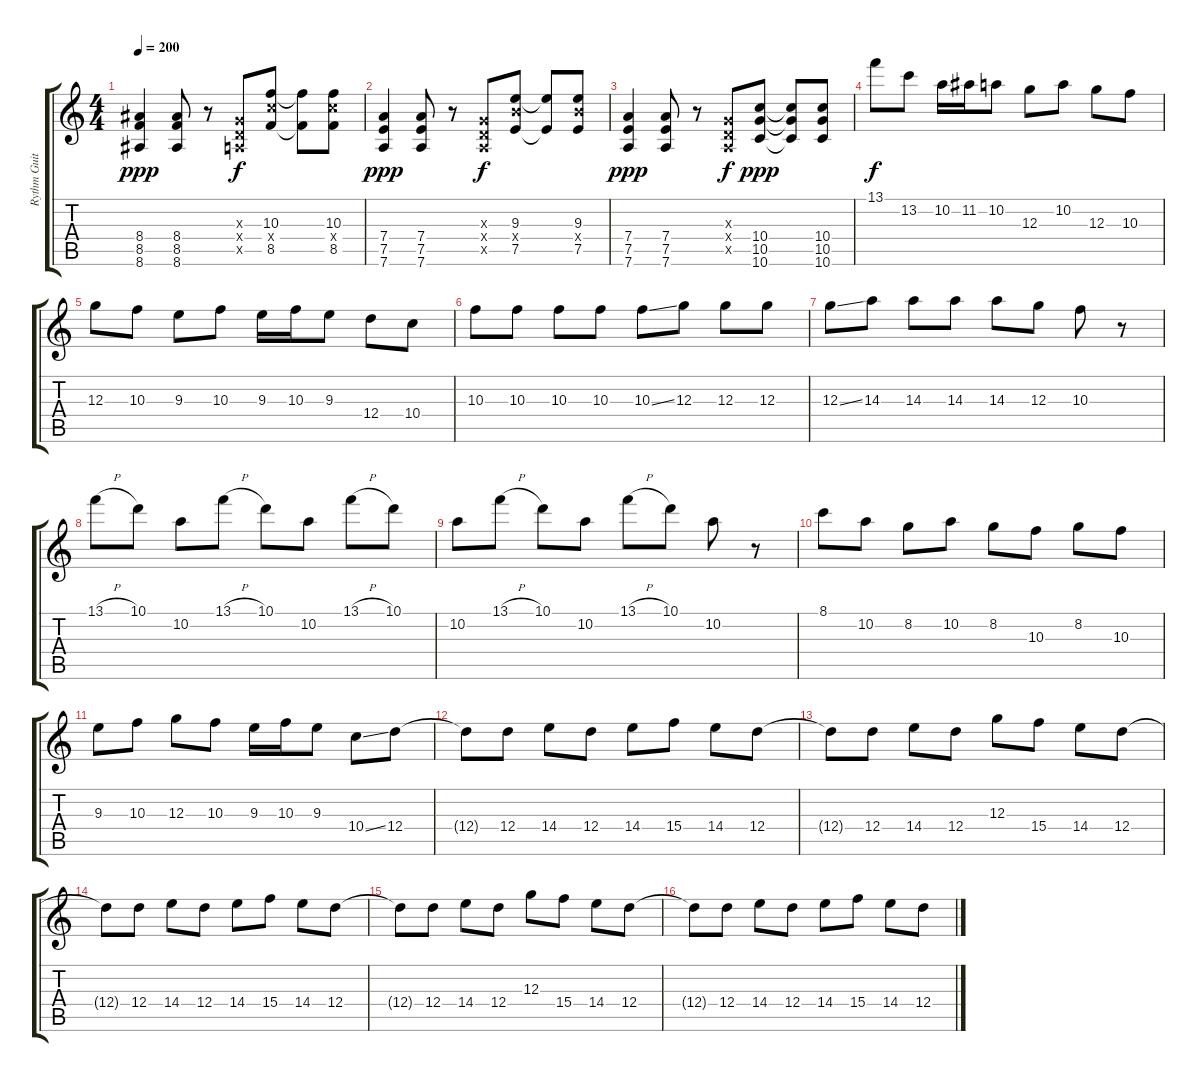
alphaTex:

\track ("Rythm Guitar" "Rythm Guit") {instrument distortionguitar}
\staff {score tabs}
\tuning (E4 B3 G3 D3 A2 D2) {hide}
\ts (4 4)
\tempo 200
\clef g2
\ks c
(8.4 8.5 8.6).4{dy ppp} (8.4 8.5 8.6).8 r.8 (0.3{x} 0.4{x} 0.5{x}).8{dy f} (10.3 10.4{x} 8.5).8 (10.3{t} 8.5{t}).8 (10.3 10.4{x} 8.5).8 |
(7.4 7.5 7.6).4{dy ppp} (7.4 7.5 7.6).8 r.8 (0.3{x} 0.4{x} 0.5{x}).8{dy f} (9.3 9.4{x} 7.5).8 (9.3{t} 7.5{t}).8 (9.3 9.4{x} 7.5).8 |
(7.4 7.5 7.6).4{dy ppp} (7.4 7.5 7.6).8 r.8 (0.3{x} 0.4{x} 0.5{x}).8{dy f} (10.4 10.5 10.6).8{dy ppp} (10.4{t} 10.5{t} 10.6{t}).8 (10.4 10.5 10.6).8 |
13.1.8{dy f} 13.2.8 10.2.16 11.2.16 10.2.8 12.3.8 10.2.8 12.3.8 10.3.8 |
12.3.8 10.3.8 9.3.8 10.3.8 9.3.16 10.3.16 9.3.8 12.4.8 10.4.8 |
10.3.8 10.3.8 10.3.8 10.3.8 10.3{ss}.8 12.3.8 12.3.8 12.3.8 |
12.3{ss}.8 14.3.8 14.3.8 14.3.8 14.3.8 12.3.8 10.3.8 r.8 |
13.1{h}.8 10.1.8 10.2.8 13.1{h}.8 10.1.8 10.2.8 13.1{h}.8 10.1.8 |
10.2.8 13.1{h}.8 10.1.8 10.2.8 13.1{h}.8 10.1.8 10.2.8 r.8 |
8.1.8 10.2.8 8.2.8 10.2.8 8.2.8 10.3.8 8.2.8 10.3.8 |
9.3.8 10.3.8 12.3.8 10.3.8 9.3.16 10.3.16 9.3.8 10.4{ss}.8 12.4.8 |
12.4{t}.8 12.4.8 14.4.8 12.4.8 14.4.8 15.4.8 14.4.8 12.4.8 |
12.4{t}.8 12.4.8 14.4.8 12.4.8 12.3.8 15.4.8 14.4.8 12.4.8 |
12.4{t}.8 12.4.8 14.4.8 12.4.8 14.4.8 15.4.8 14.4.8 12.4.8 |
12.4{t}.8 12.4.8 14.4.8 12.4.8 12.3.8 15.4.8 14.4.8 12.4.8 |
12.4{t}.8 12.4.8 14.4.8 12.4.8 14.4.8 15.4.8 14.4.8 12.4.8
